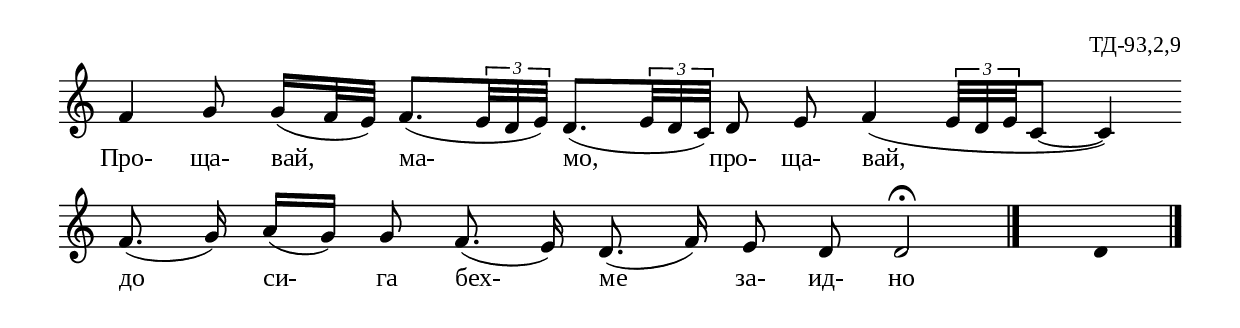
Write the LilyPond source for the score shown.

%{
sva_093_2_09
%}

\include "td-preamble.ly"

\score {
\relative c' {
%%\tempo 8 = 110
%%\time 2/4
\cadenzaOn
f4 g8 g16([ f32 e]) f8.([ \times 2/3 { e32 d e]) }  d8.([ \times 2/3 { e32 d c]) }
d8\noBeam e f4( \times 2/3 { e32[ d e } c8~] c4) \bar ""
\break
f8.\noBeam( g16) a16[( g]) g8\noBeam
f8.\noBeam( e16) d8.\noBeam( f16) e8 d\noBeam d2\fermata
 \bar "|." 
s8 \fixB d
  \bar "|." 
}
\addlyrics { Про- ща- вай, ма- мо, про- ща- вай, до си- га бех- ме за- ид- но }
%
\layout {
   \context { 
	    \Staff \remove "Time_signature_engraver" } 
  indent = #0
  line-width = 190\mm
  ragged-right=##f
}
%
\midi { 
	\context {
		\Score tempoWholesPerMinute = #(ly:make-moment 110 8)
		}
	}
}
%
\header{
  opus = "ТД-93,2,9"
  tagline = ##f
}


